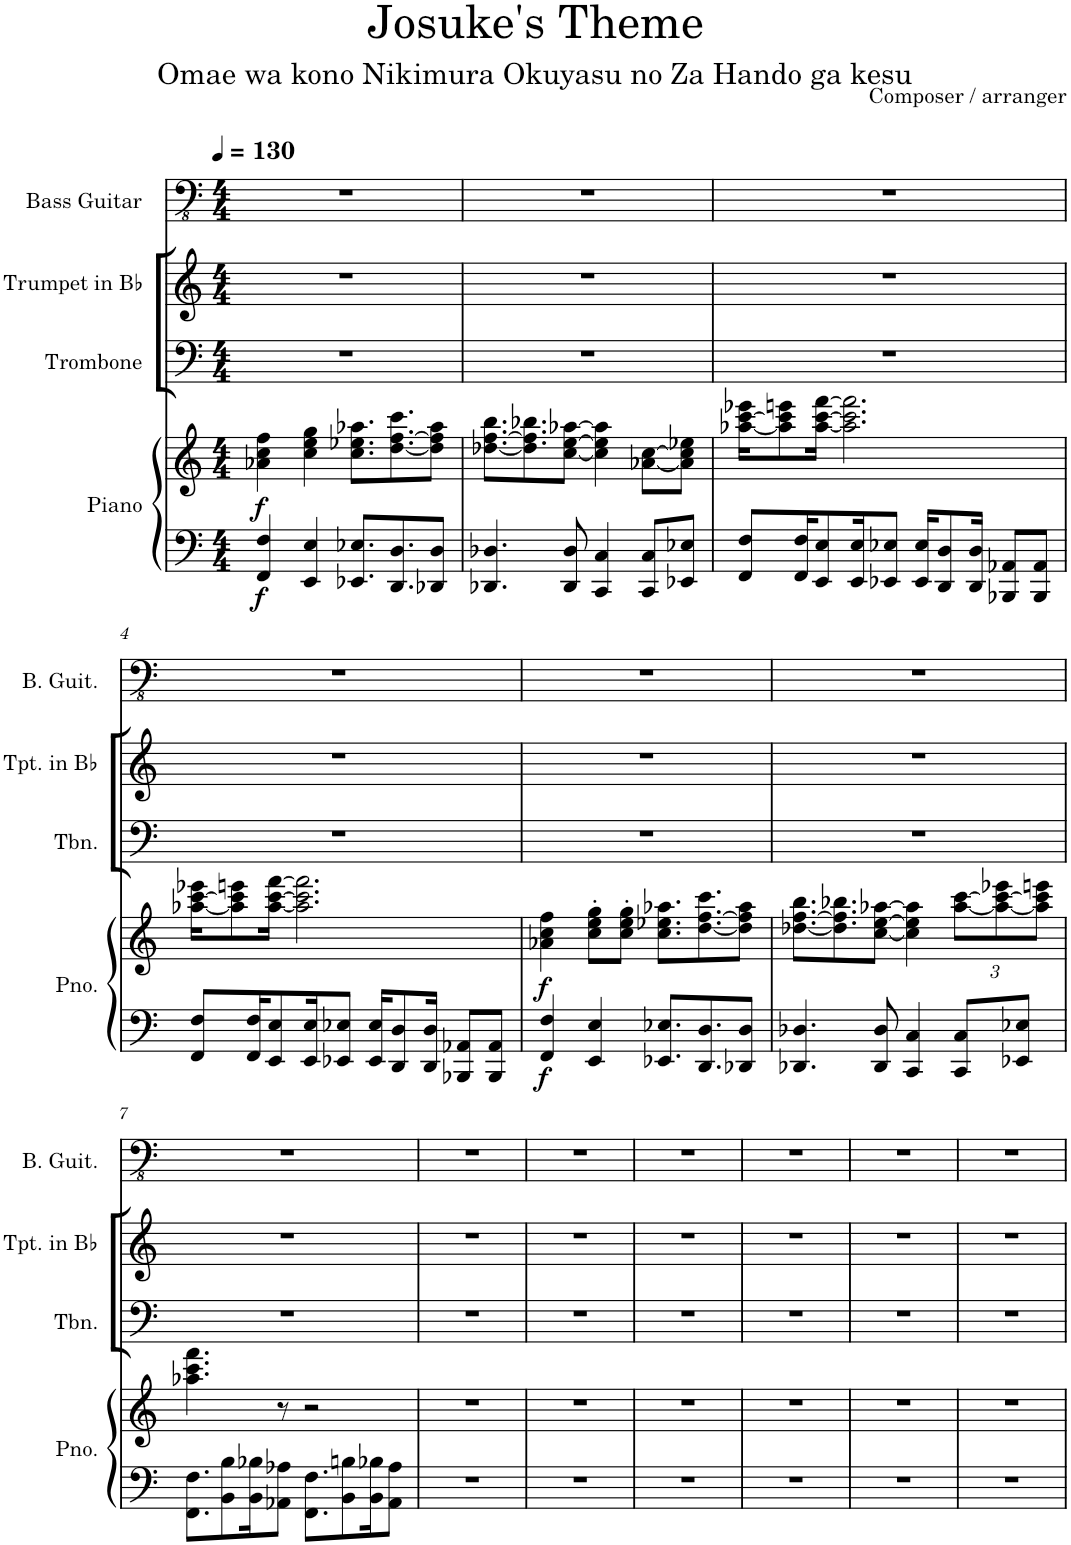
**kern	**kern	**dynam	**kern	**kern	**kern
*part4	*part4	*part4	*part3	*part2	*part1
*staff5	*staff4	*staff4/5	*staff3	*staff2	*staff1
*I"Piano	*	*	*I"Trombone	*I"Trumpet in Bb	*I"Bass Guitar
*I'Pno.	*	*	*I'Tbn.	*I'Tpt. in Bb	*I'B. Guit.
*clefF4	*clefG2	*	*clefF4	*clefG2	*clefFv4
*	*	*	*	*ITrd1c2	*
*k[]	*k[]	*	*k[]	*k[]	*k[]
*M4/4	*M4/4	*	*M4/4	*M4/4	*M4/4
*MM130	*MM130	*	*MM130	*MM130	*MM130
=1	=1	=1	=1	=1	=1
!	!	!LO:DY:b=2	!	!	!
!	!	!LO:DY:n=1:b	!	!	!
4FF/ 4F/	4a-X\ 4cc\ 4ff\	f f	1r	1r	1r
4EE/ 4E/	4cc\ 4ee\ 4gg\	.	.	.	.
8.EE-X/ 8.E-X/L	8.cc\ 8.ee-X\ 8.aa-X\L	.	.	.	.
8.DD/ 8.D/	[8.dd\ [8.ff\ 8.ccc\	.	.	.	.
8DD-X/ 8D/J	8dd\] 8ff\] 8aa-\J	.	.	.	.
=2	=2	=2	=2	=2	=2
4.DD-X/ 4.D-X/	[8.dd-X\ [8.ff\ 8.bb\L	.	1r	1r	1r
.	8.dd-\] 8.ff\] 8.bb-X\	.	.	.	.
8DD-/ 8D-/	[8cc\ [8ee\ [8aa-X\J	.	.	.	.
4CC/ 4C/	4cc\] 4ee\] 4aa-\]	.	.	.	.
8CC/ 8C/L	[8a-X\ [8cc\L	.	.	.	.
8EE-X/ 8E-X/J	8a-\] 8cc\] 8ee-X\J	.	.	.	.
=3	=3	=3	=3	=3	=3
8FF/ 8F/L	[16aa-X\ [16ccc\ 16eee-X\KL	.	1r	1r	1r
.	8aa-\] 8ccc\] 8eeen\	.	.	.	.
16FF/ 16F/K	.	.	.	.	.
8EE/ 8E/	[16aa-\ [16ccc\ [16fff\Jk	.	.	.	.
.	2.aa-\] 2.ccc\] 2.fff\]	.	.	.	.
16EE/ 16E/K	.	.	.	.	.
8EE-X/ 8E-X/J	.	.	.	.	.
16EE-/ 16E-/KL	.	.	.	.	.
8DD/ 8D/	.	.	.	.	.
16DD/ 16D/Jk	.	.	.	.	.
8BBB-X/ 8AA-X/L	.	.	.	.	.
8BBB-/ 8AA-/J	.	.	.	.	.
!!LO:LB:g=z
=4	=4	=4	=4	=4	=4
8FF/ 8F/L	[16aa-X\ [16ccc\ 16eee-X\KL	.	1r	1r	1r
.	8aa-\] 8ccc\] 8eeen\	.	.	.	.
16FF/ 16F/K	.	.	.	.	.
8EE/ 8E/	[16aa-\ [16ccc\ [16fff\Jk	.	.	.	.
.	2.aa-\] 2.ccc\] 2.fff\]	.	.	.	.
16EE/ 16E/K	.	.	.	.	.
8EE-X/ 8E-X/J	.	.	.	.	.
16EE-/ 16E-/KL	.	.	.	.	.
8DD/ 8D/	.	.	.	.	.
16DD/ 16D/Jk	.	.	.	.	.
8BBB-X/ 8AA-X/L	.	.	.	.	.
8BBB-/ 8AA-/J	.	.	.	.	.
=5	=5	=5	=5	=5	=5
!	!	!LO:DY:b=2	!	!	!
!	!	!LO:DY:n=1:b	!	!	!
4FF/ 4F/	4a-X\ 4cc\ 4ff\	f f	1r	1r	1r
4EE/ 4E/	8cc\' 8ee\' 8gg\'L	.	.	.	.
.	8cc\' 8ee\' 8gg\'J	.	.	.	.
8.EE-X/ 8.E-X/L	8.cc\ 8.ee-X\ 8.aa-X\L	.	.	.	.
8.DD/ 8.D/	[8.dd\ [8.ff\ 8.ccc\	.	.	.	.
8DD-X/ 8D/J	8dd\] 8ff\] 8aa-\J	.	.	.	.
=6	=6	=6	=6	=6	=6
4.DD-X/ 4.D-X/	[8.dd-X\ [8.ff\ 8.bb\L	.	1r	1r	1r
.	8.dd-\] 8.ff\] 8.bb-X\	.	.	.	.
8DD-/ 8D-/	[8cc\ [8ee\ [8aa-X\J	.	.	.	.
4CC/ 4C/	4cc\] 4ee\] 4aa-\]	.	.	.	.
*	*Xbrackettup	*	*	*	*
8CC/ 8C/L	[12aa-\ [12ccc\L	.	.	.	.
.	12aa-\_ 12ccc\_ 12eee-X\	.	.	.	.
8EE-X/ 8E-X/J	.	.	.	.	.
.	12aa-\] 12ccc\] 12eeen\J	.	.	.	.
!!LO:LB:g=z
=7	=7	=7	=7	=7	=7
8.FF\ 8.F\L	4.aa-X\ 4.ccc\ 4.fff\	.	1r	1r	1r
8BB\ 8B\	.	.	.	.	.
16BB\ 16B-X\K	.	.	.	.	.
8AA-X\ 8A-X\J	8r	.	.	.	.
8.FF\ 8.F\L	2r	.	.	.	.
8BB\ 8Bn\	.	.	.	.	.
16BB\ 16B-X\K	.	.	.	.	.
8AA-\ 8A-\J	.	.	.	.	.
=8	=8	=8	=8	=8	=8
1r	1r	.	1r	1r	1r
=9	=9	=9	=9	=9	=9
1r	1r	.	1r	1r	1r
=10	=10	=10	=10	=10	=10
1r	1r	.	1r	1r	1r
=11	=11	=11	=11	=11	=11
1r	1r	.	1r	1r	1r
=12	=12	=12	=12	=12	=12
1r	1r	.	1r	1r	1r
=13	=13	=13	=13	=13	=13
1r	1r	.	1r	1r	1r
=	=	=	=	=	=
*-	*-	*-	*-	*-	*-
